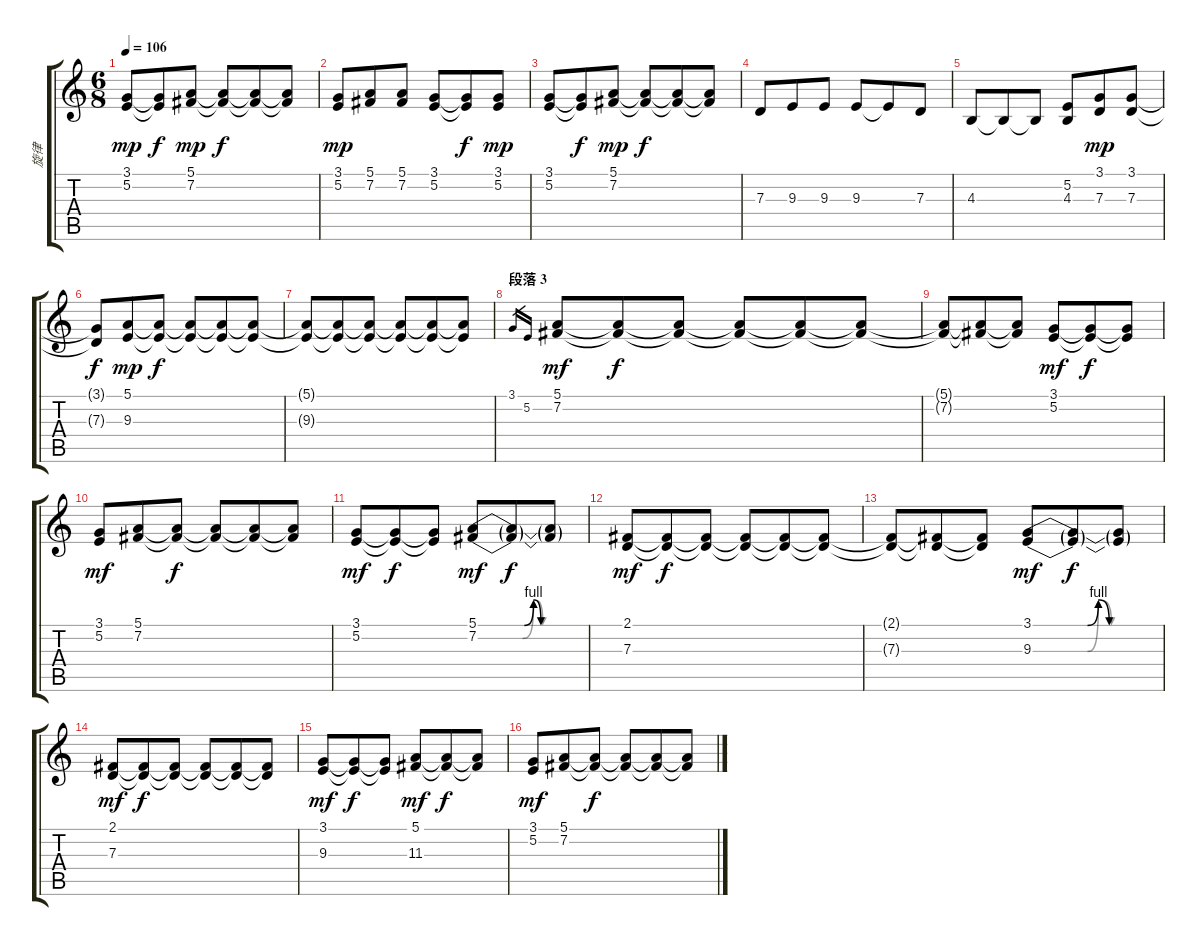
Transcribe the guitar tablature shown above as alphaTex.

\track ("旋律" "旋律") {instrument voiceoohs}
\staff {score tabs}
\tuning (E4 B3 G3 D3 A2 E2) {hide}
\ts (6 8)
\tempo 106
\clef g2
\ks c
(3.1 5.2).8{dy mp} (3.1{t} 5.2{t}).8{dy f} (5.1 7.2).8{dy mp} (5.1{t} 7.2{t}).8{dy f} (5.1{t} 7.2{t}).8 (5.1{t} 7.2{t}).8 |
(3.1 5.2).8{dy mp} (5.1 7.2).8 (5.1 7.2).8 (3.1 5.2).8 (3.1{t} 5.2{t}).8{dy f} (3.1 5.2).8{dy mp} |
(3.1 5.2).8 (3.1{t} 5.2{t}).8{dy f} (5.1 7.2).8{dy mp} (5.1{t} 7.2{t}).8{dy f} (5.1{t} 7.2{t}).8 (5.1{t} 7.2{t}).8 |
7.3.8 9.3.8 9.3.8 9.3.8 9.3{t}.8 7.3.8 |
4.3.8 4.3{t}.8 4.3{t}.8 (5.2 4.3).8 (3.1 7.3).8{dy mp} (3.1 7.3).8 |
(3.1{t} 7.3{t}).8{dy f} (5.1 9.3).8{dy mp} (5.1{t} 9.3{t}).8{dy f} (5.1{t} 9.3{t}).8 (5.1{t} 9.3{t}).8 (5.1{t} 9.3{t}).8 |
(5.1{t} 9.3{t}).8 (5.1{t} 9.3{t}).8 (5.1{t} 9.3{t}).8 (5.1{t} 9.3{t}).8 (5.1{t} 9.3{t}).8 (5.1{t} 9.3{t}).8 |
\section ("" "段落 3")
3.1.16{gr} 5.2.16{gr} (5.1 7.2).8{dy mf} (5.1{t} 7.2{t}).8{dy f} (5.1{t} 7.2{t}).8 (5.1{t} 7.2{t}).8 (5.1{t} 7.2{t}).8 (5.1{t} 7.2{t}).8 |
(5.1{t} 7.2{t}).8 (5.1{t} 7.2{t}).8 (5.1{t} 7.2{t}).8 (3.1 5.2).8{dy mf} (3.1{t} 5.2{t}).8{dy f} (3.1{t} 5.2{t}).8 |
(3.1 5.2).8{dy mf} (5.1 7.2).8 (5.1{t} 7.2{t}).8{dy f} (5.1{t} 7.2{t}).8 (5.1{t} 7.2{t}).8 (5.1{t} 7.2{t}).8 |
(3.1 5.2).8{dy mf} (3.1{t} 5.2{t}).8{dy f} (3.1{t} 5.2{t}).8 (5.1{be (custom 0 0 25 0 30 4 34 0 60 0)} 7.2{be (custom 0 0 24 0 30 4 35 0 60 0)}).8{dy mf} (5.1{t} 7.2{t}).8{dy f} (5.1{t} 7.2{t}).8 |
(2.1 7.3).8{dy mf} (2.1{t} 7.3{t}).8{dy f} (2.1{t} 7.3{t}).8 (2.1{t} 7.3{t}).8 (2.1{t} 7.3{t}).8 (2.1{t} 7.3{t}).8 |
(2.1{t} 7.3{t}).8 (2.1{t} 7.3{t}).8 (2.1{t} 7.3{t}).8 (3.1{be (custom 0 0 25 0 30 4 35 0 60 0)} 9.3{be (custom 0 0 25 0 30 4 36 0 60 0)}).8{dy mf} (3.1{t} 9.3{t}).8{dy f} (3.1{t} 9.3{t}).8 |
(2.1 7.3).8{dy mf} (2.1{t} 7.3{t}).8{dy f} (2.1{t} 7.3{t}).8 (2.1{t} 7.3{t}).8 (2.1{t} 7.3{t}).8 (2.1{t} 7.3{t}).8 |
(3.1 9.3).8{dy mf} (3.1{t} 9.3{t}).8{dy f} (3.1{t} 9.3{t}).8 (5.1 11.3).8{dy mf} (5.1{t} 11.3{t}).8{dy f} (5.1{t} 11.3{t}).8 |
(3.1 5.2).8{dy mf} (5.1 7.2).8 (5.1{t} 7.2{t}).8{dy f} (5.1{t} 7.2{t}).8 (5.1{t} 7.2{t}).8 (5.1{t} 7.2{t}).8
